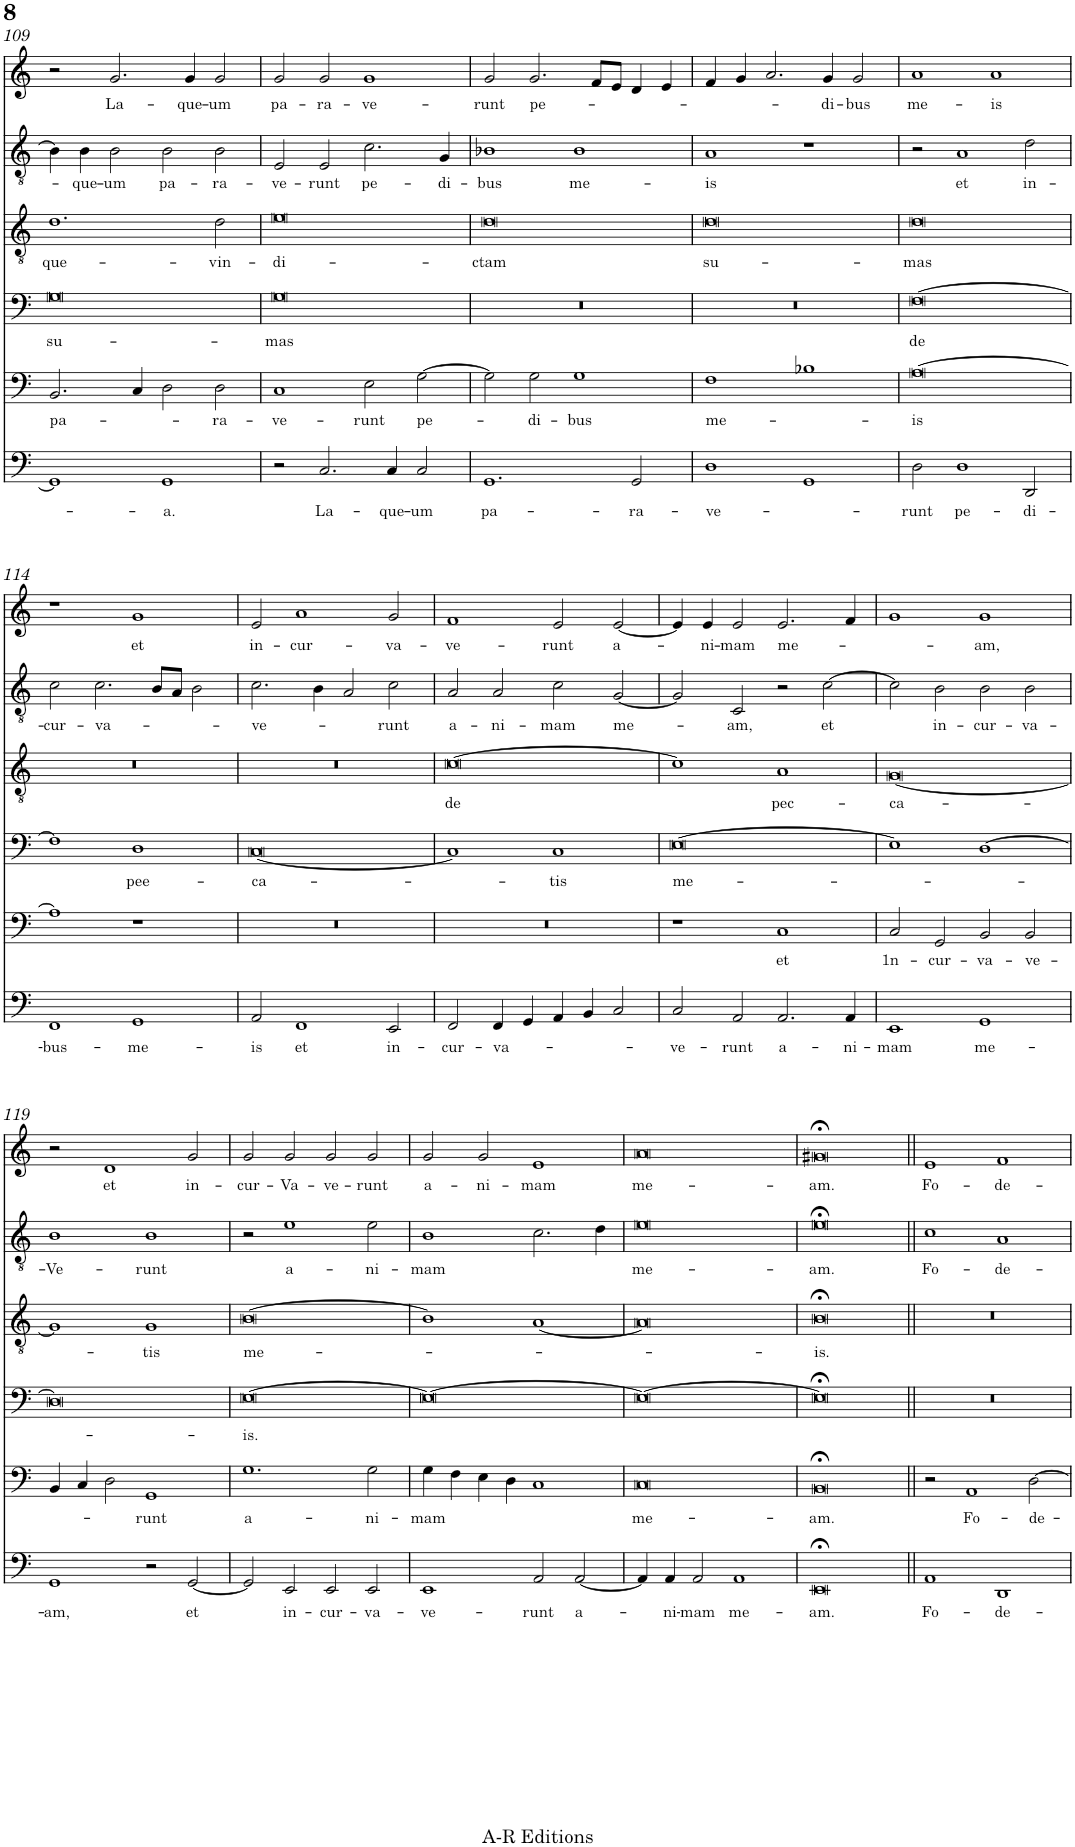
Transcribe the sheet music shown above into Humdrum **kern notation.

**kern	**text	**kern	**text	**kern	**text	**kern	**text	**kern	**text	**kern	**text
*part6	*part6	*part5	*part5	*part4	*part4	*part3	*part3	*part2	*part2	*part1	*part1
*staff6	*staff6	*staff5	*staff5	*staff4	*staff4	*staff3	*staff3	*staff2	*staff2	*staff1	*staff1
*I"Piano	*	*I"Piano	*	*I"Piano	*	*I"Piano	*	*I"Piano	*	*I"Piano	*
*I'Pno	*	*I'Pno	*	*I'Pno	*	*I'Pno	*	*I'Pno	*	*I'Pno	*
!!LO:PB:g=z
*clefF4	*	*clefF4	*	*clefF4	*	*clefGv2	*	*clefGv2	*	*clefG2	*
*k[]	*	*k[]	*	*k[]	*	*k[]	*	*k[]	*	*k[]	*
*M4/2	*	*M4/2	*	*M4/2	*	*M4/2	*	*M4/2	*	*M4/2	*
=109	=109	=109	=109	=109	=109	=109	=109	=109	=109	=109	=109
!	!	!	!LO:LY:b	!	!LO:LY:b	!	!LO:LY:b	!	!	!	!
1GG]	.	2.BB/	pa-	0G	su-	1.d	que-	4B\]	.	2r	.
!	!	!	!	!	!	!	!	!	!LO:LY:b	!	!
.	.	.	.	.	.	.	.	4B\	-que-	.	.
!	!	!	!	!	!	!	!	!	!LO:LY:b	!	!LO:LY:b
.	.	.	.	.	.	.	.	2B\	-um	2.g/	La-
.	.	4C/	.	.	.	.	.	.	.	.	.
!	!LO:LY:b	!	!	!	!	!	!	!	!LO:LY:b	!	!
1GG	-a.	2D\	.	.	.	.	.	2B\	pa-	.	.
!	!	!	!	!	!	!	!	!	!	!	!LO:LY:b
.	.	.	.	.	.	.	.	.	.	4g/	-que-
!	!	!	!LO:LY:b	!	!	!	!LO:LY:b	!	!LO:LY:b	!	!LO:LY:b
.	.	2D\	-ra­-	.	.	2d\	-vin-	2B\	-ra­-	2g/	-um
=110	=110	=110	=110	=110	=110	=110	=110	=110	=110	=110	=110
!	!	!	!LO:LY:b	!	!LO:LY:b	!	!LO:LY:b	!	!LO:LY:b	!	!LO:LY:b
2r	.	1C	-ve-	0G	-mas	0e	-di­-	2E/	-ve­-	2g/	pa-
!	!LO:LY:b	!	!	!	!	!	!	!	!LO:LY:b	!	!LO:LY:b
2.C/	La­-	.	.	.	.	.	.	2E/	-runt	2g/	-ra­-
!	!	!	!LO:LY:b	!	!	!	!	!	!LO:LY:b	!	!LO:LY:b
.	.	2E\	-runt	.	.	.	.	2.c\	pe­-	1g	-ve-
!	!LO:LY:b	!	!	!	!	!	!	!	!	!	!
4C/	-que-	.	.	.	.	.	.	.	.	.	.
!	!LO:LY:b	!	!LO:LY:b	!	!	!	!	!	!	!	!
2C/	-um	[2G\	pe-	.	.	.	.	.	.	.	.
!	!	!	!	!	!	!	!	!	!LO:LY:b	!	!
.	.	.	.	.	.	.	.	4G/	-di­-	.	.
=111	=111	=111	=111	=111	=111	=111	=111	=111	=111	=111	=111
!	!LO:LY:b	!	!	!	!	!	!LO:LY:b	!	!LO:LY:b	!	!LO:LY:b
1.GG	pa-	2G\]	.	0r	.	0d	-ctam	1B-X	-bus	2g/	-runt
!	!	!	!LO:LY:b	!	!	!	!	!	!	!	!LO:LY:b
.	.	2G\	-di­-	.	.	.	.	.	.	2.g/	pe­-
!	!	!	!LO:LY:b	!	!	!	!	!	!LO:LY:b	!	!
.	.	1G	-bus	.	.	.	.	1B-	me-	.	.
.	.	.	.	.	.	.	.	.	.	8f/L	.
.	.	.	.	.	.	.	.	.	.	8e/J	.
!	!LO:LY:b	!	!	!	!	!	!	!	!	!	!
2GG/	-ra­-	.	.	.	.	.	.	.	.	4d/	.
.	.	.	.	.	.	.	.	.	.	4e/	.
=112	=112	=112	=112	=112	=112	=112	=112	=112	=112	=112	=112
!	!LO:LY:b	!	!LO:LY:b	!	!	!	!LO:LY:b	!	!LO:LY:b	!	!
1D	-ve­-	1F	me-	0r	.	0d	su­-	1A	-is	4f/	.
.	.	.	.	.	.	.	.	.	.	4g/	.
.	.	.	.	.	.	.	.	.	.	2.a/	.
1GG	.	1B-X	.	.	.	.	.	1r	.	.	.
!	!	!	!	!	!	!	!	!	!	!	!LO:LY:b
.	.	.	.	.	.	.	.	.	.	4g/	-di-
!	!	!	!	!	!	!	!	!	!	!	!LO:LY:b
.	.	.	.	.	.	.	.	.	.	2g/	-bus
=113	=113	=113	=113	=113	=113	=113	=113	=113	=113	=113	=113
!	!LO:LY:b	!	!LO:LY:b	!	!LO:LY:b	!	!LO:LY:b	!	!	!	!LO:LY:b
2D\	-runt	[>0A	-is	[>0F	de	0d	-mas	2r	.	1a	me-
!	!LO:LY:b	!	!	!	!	!	!	!	!LO:LY:b	!	!
1D	pe­-	.	.	.	.	.	.	1A	et	.	.
!	!	!	!	!	!	!	!	!	!	!	!LO:LY:b
.	.	.	.	.	.	.	.	.	.	1a	-is
!	!LO:LY:b	!	!	!	!	!	!	!	!LO:LY:b	!	!
2DD/	-di-	.	.	.	.	.	.	2d\	in-	.	.
!!LO:LB:g=z
=114	=114	=114	=114	=114	=114	=114	=114	=114	=114	=114	=114
!	!LO:LY:b	!	!	!	!	!	!	!	!LO:LY:b	!	!
1FF	-bus-	1A]	.	1F]	.	0r	.	2c\	-cur­-	1r	.
!	!	!	!	!	!	!	!	!	!LO:LY:b	!	!
.	.	.	.	.	.	.	.	2.c\	-va-	.	.
!	!LO:LY:b	!	!	!	!LO:LY:b	!	!	!	!	!	!LO:LY:b
1GG	-me-	1r	.	1D	pee-	.	.	.	.	1g	et
.	.	.	.	.	.	.	.	8B/L	.	.	.
.	.	.	.	.	.	.	.	8A/J	.	.	.
.	.	.	.	.	.	.	.	2B\	.	.	.
=115	=115	=115	=115	=115	=115	=115	=115	=115	=115	=115	=115
!	!LO:LY:b	!	!	!	!LO:LY:b	!	!	!	!LO:LY:b	!	!LO:LY:b
2AA/	-is	0r	.	[0C	-ca­-	0r	.	2.c\	-ve-	2e/	in-
!	!LO:LY:b	!	!	!	!	!	!	!	!	!	!LO:LY:b
1FF	et	.	.	.	.	.	.	.	.	1a	-cur-
.	.	.	.	.	.	.	.	4B\	.	.	.
.	.	.	.	.	.	.	.	2A/	.	.	.
!	!LO:LY:b	!	!	!	!	!	!	!	!LO:LY:b	!	!LO:LY:b
2EE/	in-	.	.	.	.	.	.	2c\	-runt	2g/	-va-
=116	=116	=116	=116	=116	=116	=116	=116	=116	=116	=116	=116
!	!LO:LY:b	!	!	!	!	!	!LO:LY:b	!	!LO:LY:b	!	!LO:LY:b
2FF/	-cur­-	0r	.	1C]	.	[>0c	de	2A/	a­-	1f	-ve­-
!	!LO:LY:b	!	!	!	!	!	!	!	!LO:LY:b	!	!
4FF/	-va­-	.	.	.	.	.	.	2A/	-ni­-	.	.
4GG/	.	.	.	.	.	.	.	.	.	.	.
!	!	!	!	!	!LO:LY:b	!	!	!	!LO:LY:b	!	!LO:LY:b
4AA/	.	.	.	1C	-tis	.	.	2c\	-mam	2e/	-runt
4BB/	.	.	.	.	.	.	.	.	.	.	.
!	!	!	!	!	!	!	!	!	!LO:LY:b	!	!LO:LY:b
2C/	.	.	.	.	.	.	.	[2G/	me-	[2e/	a-
=117	=117	=117	=117	=117	=117	=117	=117	=117	=117	=117	=117
!	!LO:LY:b	!	!	!	!LO:LY:b	!	!	!	!	!	!
2C/	-ve-	1r	.	[>0E	me-	1c]	.	2G/]	.	4e/]	.
!	!	!	!	!	!	!	!	!	!	!	!LO:LY:b
.	.	.	.	.	.	.	.	.	.	4e/	-ni-
!	!LO:LY:b	!	!	!	!	!	!	!	!LO:LY:b	!	!LO:LY:b
2AA/	-runt	.	.	.	.	.	.	2C/	-am,	2e/	-mam
!	!LO:LY:b	!	!LO:LY:b	!	!	!	!LO:LY:b	!	!	!	!LO:LY:b
2.AA/	a­-	1C	et	.	.	1A	pec-	2r	.	2.e/	me-
!	!	!	!	!	!	!	!	!	!LO:LY:b	!	!
.	.	.	.	.	.	.	.	[2c\	et	.	.
!	!LO:LY:b	!	!	!	!	!	!	!	!	!	!
4AA/	-ni­-	.	.	.	.	.	.	.	.	4f/	.
=118	=118	=118	=118	=118	=118	=118	=118	=118	=118	=118	=118
!	!LO:LY:b	!	!LO:LY:b	!	!	!	!LO:LY:b	!	!	!	!
1EE	-mam	2C/	1n­-	1E]	.	[0G	-ca-	2c\]	.	1g	.
!	!	!	!LO:LY:b	!	!	!	!	!	!LO:LY:b	!	!
.	.	2GG/	-cur-	.	.	.	.	2B\	in-	.	.
!	!LO:LY:b	!	!LO:LY:b	!	!	!	!	!	!LO:LY:b	!	!LO:LY:b
1GG	me-	2BB/	-va­-	[>1D	.	.	.	2B\	-cur­-	1g	-am,
!	!	!	!LO:LY:b	!	!	!	!	!	!LO:LY:b	!	!
.	.	2BB/	-ve-	.	.	.	.	2B\	-va­-	.	.
!!LO:LB:g=z
=119	=119	=119	=119	=119	=119	=119	=119	=119	=119	=119	=119
!	!LO:LY:b	!	!	!	!	!	!	!	!LO:LY:b	!	!
1GG	-am,	4BB/	.	0D]	.	1G]	.	1B	-Ve­-	2r	.
.	.	4C/	.	.	.	.	.	.	.	.	.
!	!	!	!	!	!	!	!	!	!	!	!LO:LY:b
.	.	2D\	.	.	.	.	.	.	.	1d	et
!	!	!	!LO:LY:b	!	!	!	!LO:LY:b	!	!LO:LY:b	!	!
2r	.	1GG	-runt	.	.	1G	-tis	1B	-runt	.	.
!	!LO:LY:b	!	!	!	!	!	!	!	!	!	!LO:LY:b
[2GG/	et	.	.	.	.	.	.	.	.	2g/	in­-
=120	=120	=120	=120	=120	=120	=120	=120	=120	=120	=120	=120
!	!	!	!LO:LY:b	!	!LO:LY:b	!	!LO:LY:b	!	!	!	!LO:LY:b
2GG/]	.	1.G	a­-	[>0E	-is.	[>0B	me-	2r	.	2g/	-cur­-
!	!LO:LY:b	!	!	!	!	!	!	!	!LO:LY:b	!	!LO:LY:b
2EE/	in­-	.	.	.	.	.	.	1e	a-	2g/	-Va­-
!	!LO:LY:b	!	!	!	!	!	!	!	!	!	!LO:LY:b
2EE/	-cur­-	.	.	.	.	.	.	.	.	2g/	-ve-
!	!LO:LY:b	!	!LO:LY:b	!	!	!	!	!	!LO:LY:b	!	!LO:LY:b
2EE/	-va-	2G\	-ni­-	.	.	.	.	2e\	-ni­-	2g/	-runt
=121	=121	=121	=121	=121	=121	=121	=121	=121	=121	=121	=121
!	!LO:LY:b	!	!LO:LY:b	!	!	!	!	!	!LO:LY:b	!	!LO:LY:b
1EE	-ve­-	4G\	-mam	0E_	.	1B]	.	1B	-mam	2g/	a-
.	.	4F\	.	.	.	.	.	.	.	.	.
!	!	!	!	!	!	!	!	!	!	!	!LO:LY:b
.	.	4E\	.	.	.	.	.	.	.	2g/	-ni­-
.	.	4D\	.	.	.	.	.	.	.	.	.
!	!LO:LY:b	!	!	!	!	!	!	!	!	!	!LO:LY:b
2AA/	-runt	1C	.	.	.	[1A	.	2.c\	.	1e	-mam
!	!LO:LY:b	!	!	!	!	!	!	!	!	!	!
[2AA/	a­-	.	.	.	.	.	.	.	.	.	.
.	.	.	.	.	.	.	.	4d\	.	.	.
=122	=122	=122	=122	=122	=122	=122	=122	=122	=122	=122	=122
!	!	!	!LO:LY:b	!	!	!	!	!	!LO:LY:b	!	!LO:LY:b
4AA/]	.	0C	me­-	0E_	.	0A]	.	0e	me­-	0a	me-
!	!LO:LY:b	!	!	!	!	!	!	!	!	!	!
4AA/	-ni-	.	.	.	.	.	.	.	.	.	.
!	!LO:LY:b	!	!	!	!	!	!	!	!	!	!
2AA/	-mam	.	.	.	.	.	.	.	.	.	.
!	!LO:LY:b	!	!	!	!	!	!	!	!	!	!
1AA	me-	.	.	.	.	.	.	.	.	.	.
=123	=123	=123	=123	=123	=123	=123	=123	=123	=123	=123	=123
!	!LO:LY:b	!	!LO:LY:b	!	!	!	!LO:LY:b	!	!LO:LY:b	!	!LO:LY:b
0EE;<	-am.	0BB;<	-am.	0E;<]	.	0B;<	-is.	0e;<	-am.	0g#X;<	-am.
=124||	=124||	=124||	=124||	=124||	=124||	=124||	=124||	=124||	=124||	=124||	=124||
!	!LO:LY:b	!	!	!	!	!	!	!	!LO:LY:b	!	!LO:LY:b
1AA	Fo-	2r	.	0r	.	0r	.	1c	Fo­-	1e	Fo­-
!	!	!	!LO:LY:b	!	!	!	!	!	!	!	!
.	.	1AA	Fo­-	.	.	.	.	.	.	.	.
!	!LO:LY:b	!	!	!	!	!	!	!	!LO:LY:b	!	!LO:LY:b
1DD	-de­-	.	.	.	.	.	.	1A	-de­-	1f	-de-
!	!	!	!LO:LY:b	!	!	!	!	!	!	!	!
.	.	[2D\	-de­-	.	.	.	.	.	.	.	.
=	=	=	=	=	=	=	=	=	=	=	=
*-	*-	*-	*-	*-	*-	*-	*-	*-	*-	*-	*-
